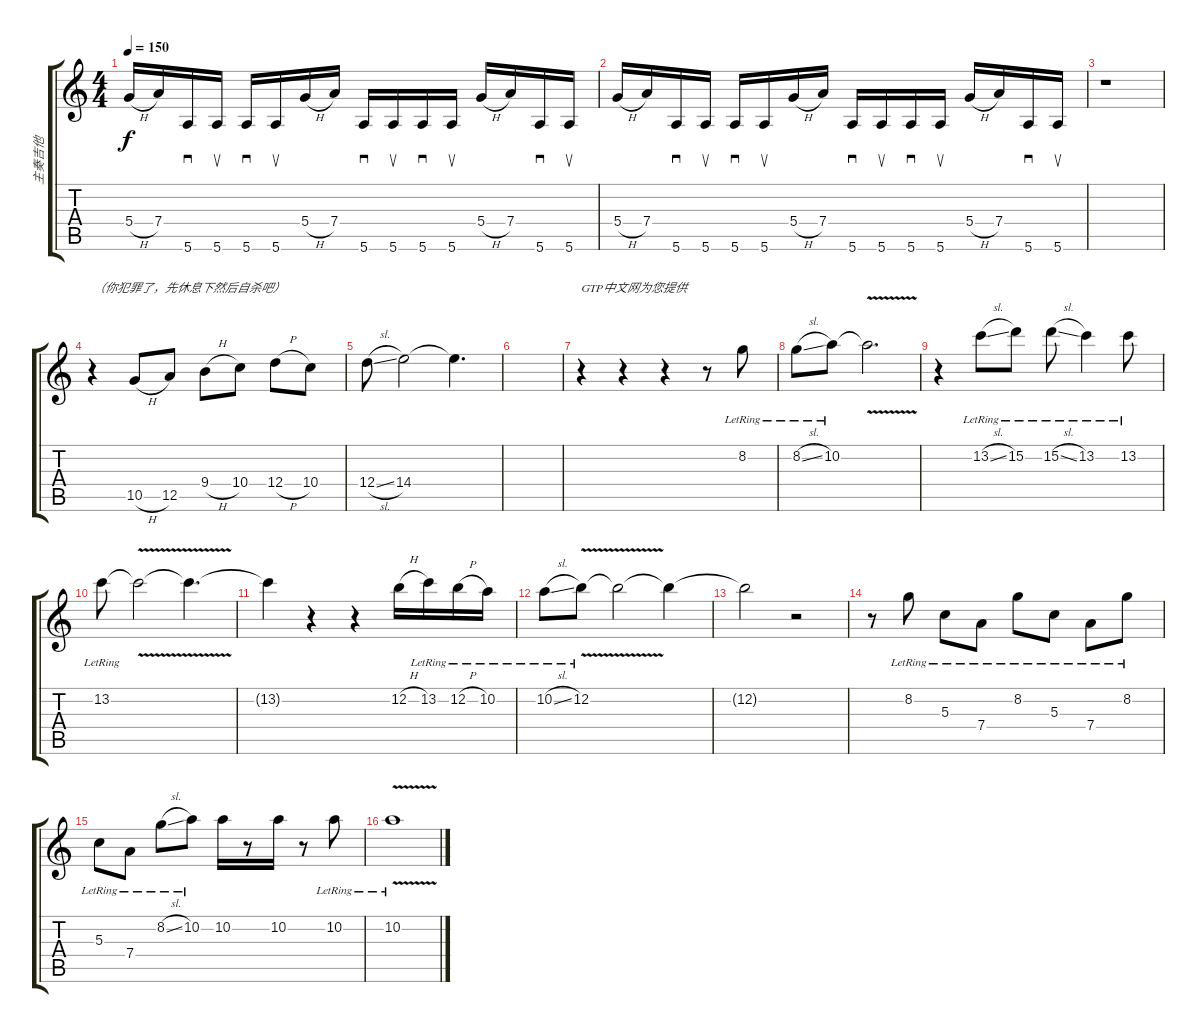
\track ("主奏吉他" "主奏吉他") {instrument overdrivenguitar}
\staff {score tabs}
\tuning (E4 B3 G3 D3 A2 E2) {hide}
\ts (4 4)
\tempo 150
\clef g2
\ks c
5.4{h}.16{dy f} 7.4.16 5.6.16{sd} 5.6.16{su} 5.6.16{sd} 5.6.16{su} 5.4{h}.16 7.4.16 5.6.16{sd} 5.6.16{su} 5.6.16{sd} 5.6.16{su} 5.4{h}.16 7.4.16 5.6.16{sd} 5.6.16{su} |
5.4{h}.16 7.4.16 5.6.16{sd} 5.6.16{su} 5.6.16{sd} 5.6.16{su} 5.4{h}.16 7.4.16 5.6.16{sd} 5.6.16{su} 5.6.16{sd} 5.6.16{su} 5.4{h}.16 7.4.16 5.6.16{sd} 5.6.16{su} |
r.1 |
r.4{txt "（你犯罪了，先休息下然后自杀吧）" volume 11 instrument acousticguitarnylon} 10.5{h}.8 12.5.8 9.4{h}.8 10.4.8 12.4{h}.8 10.4.8 |
12.4{sl}.8 14.4.2 14.4{t}.4{d} |
|
r.4{txt "GTP中文网为您提供"} r.4 r.4 r.8 8.2{lr}.8 |
8.2{sl lr}.8 10.2{lr}.8 10.2{v t}.2{d} |
r.4 13.2{sl lr}.8 15.2{lr}.8 15.2{sl lr}.8 13.2{lr}.4 13.2{lr}.8 |
13.2{lr}.8 13.2{v t}.2 13.2{t}.4{d} |
13.2{t}.4 r.4 r.4 12.2{h}.16 13.2{lr}.16 12.2{h lr}.16 10.2{lr}.16 |
10.2{sl lr}.8 12.2{v lr}.8 12.2{t}.2 12.2{t}.4 |
12.2{t}.2 r.2 |
r.8 8.2{lr}.8 5.3{lr}.8 7.4{lr}.8 8.2{lr}.8 5.3{lr}.8 7.4{lr}.8 8.2{lr}.8 |
5.3{lr}.8 7.4{lr}.8 8.2{sl lr}.8 10.2{lr}.8 10.2.16 r.8 10.2.16 r.8 10.2{lr}.8 |
10.2{v lr}.1
